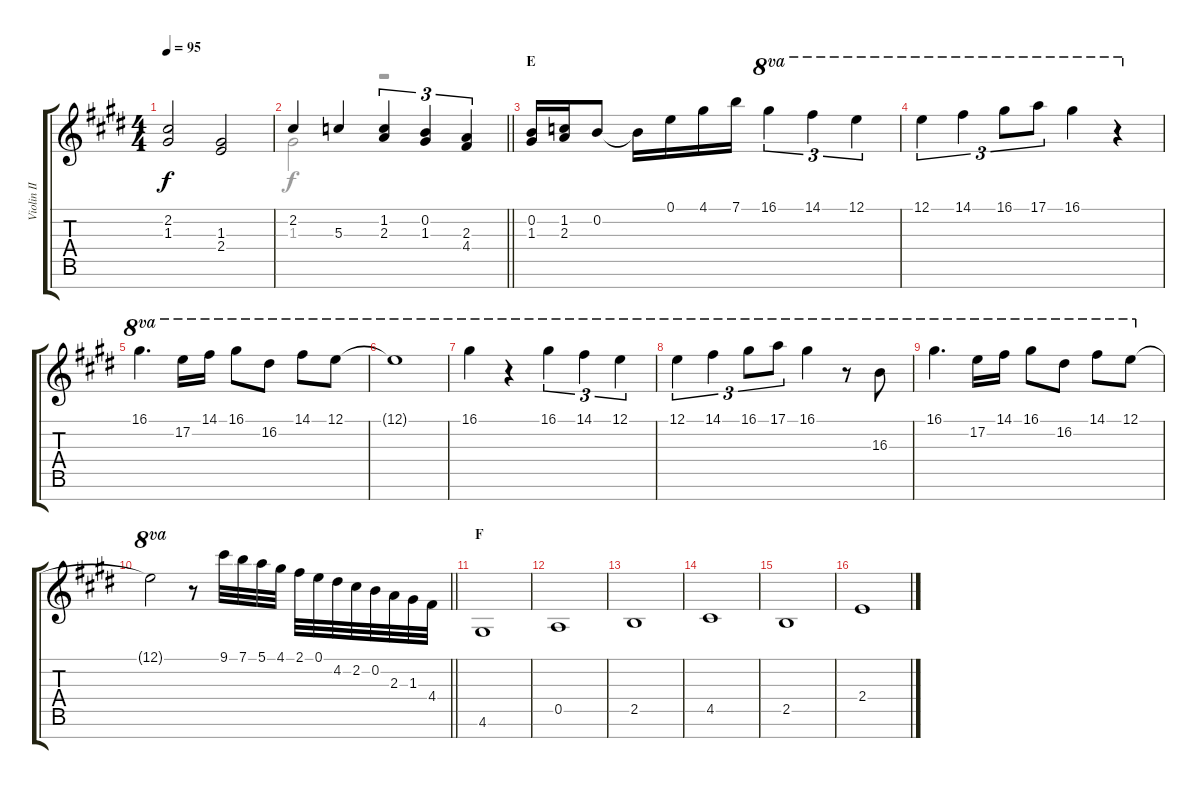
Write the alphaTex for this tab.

\track ("Violin II" "Violin II") {instrument stringensemble1}
\staff {score tabs}
\tuning (E5 B4 G4 D4 A3 E3 B2) {hide}
\voice
\ts (4 4)
\tempo 95
\clef g2
\ks e
(2.2 1.3).2{dy f} (1.3 2.4).2 |
\barLineRight lightlight
2.2.4 5.3.4 (1.2 2.3).4{tu (3 2)} (0.2 1.3).4{tu (3 2)} (2.3 4.4).4{tu (3 2)} |
\section ("" "E")
(0.2 1.3).16 (1.2 2.3).16 0.2.8 0.2{t}.16 0.1.16 4.1.16 7.1.16 16.1.4{tu (3 2) ot 8va} 14.1.4{tu (3 2) ot 8va} 12.1.4{tu (3 2) ot 8va} |
12.1.4{tu (3 2) ot 8va} 14.1.4{tu (3 2) ot 8va} 16.1.8{tu (3 2) ot 8va} 17.1.8{tu (3 2) ot 8va} 16.1.4{ot 8va} r.4{ot 8va} |
16.1.4{d ot 8va} 17.2.16{ot 8va} 14.1.16{ot 8va} 16.1.8{ot 8va} 16.2.8{ot 8va} 14.1.8{ot 8va} 12.1.8{ot 8va} |
12.1{t}.1{ot 8va} |
16.1.4{ot 8va} r.4{ot 8va} 16.1.4{tu (3 2) ot 8va} 14.1.4{tu (3 2) ot 8va} 12.1.4{tu (3 2) ot 8va} |
12.1.4{tu (3 2) ot 8va} 14.1.4{tu (3 2) ot 8va} 16.1.8{tu (3 2) ot 8va} 17.1.8{tu (3 2) ot 8va} 16.1.4{ot 8va} r.8{ot 8va} 16.3.8{ot 8va} |
16.1.4{d ot 8va} 17.2.16{ot 8va} 14.1.16{ot 8va} 16.1.8{ot 8va} 16.2.8{ot 8va} 14.1.8{ot 8va} 12.1.8{ot 8va} |
\barLineRight lightlight
12.1{t}.2{ot 8va} r.8 9.1.32 7.1.32 5.1.32 4.1.32 2.1.32 0.1.32 4.2.32 2.2.32 0.2.32 2.3.32 1.3.32 4.4.32 |
\section ("" "F")
4.6.1 |
0.5.1 |
2.5.1 |
4.5.1 |
2.5.1 |
2.4.1
\voice
\clef g2
\ottava regular
\simile none
\ks e
|
\barLineRight lightlight
1.3.2 r.2 |
|
|
|
|
|
|
|
\barLineRight lightlight
|
|
|
|
|
|
